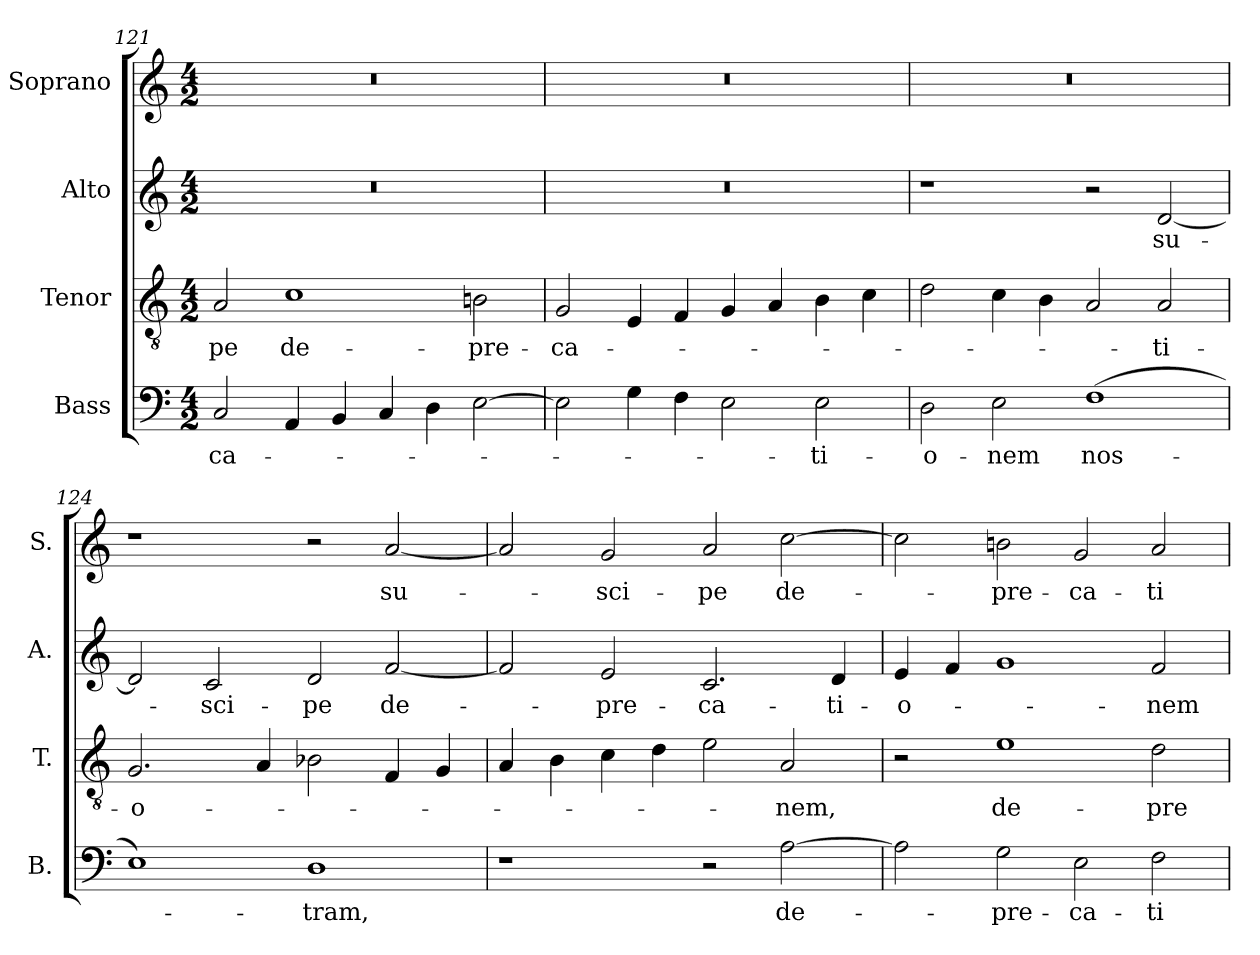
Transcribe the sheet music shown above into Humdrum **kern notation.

**kern	**text	**kern	**text	**kern	**text	**kern	**text
*part4	*part4	*part3	*part3	*part2	*part2	*part1	*part1
*staff4	*staff4	*staff3	*staff3	*staff2	*staff2	*staff1	*staff1
*I"Bass	*	*I"Tenor	*	*I"Alto	*	*I"Soprano	*
*I'B.	*	*I'T.	*	*I'A.	*	*I'S.	*
*clefF4	*	*clefGv2	*	*clefG2	*	*clefG2	*
*	*	*ITrd7c12	*	*	*	*	*
*k[]	*	*k[]	*	*k[]	*	*k[]	*
*C:	*	*C:	*	*C:	*	*C:	*
*M4/2	*	*M4/2	*	*M4/2	*	*M4/2	*
=121	=121	=121	=121	=121	=121	=121	=121
!	!LO:LY:b:color=#000000	!	!	!	!	!	!
!	!	!	!LO:LY:b:color=#000000	!LO:N:vis=1	!	!LO:N:vis=1	!
2Ci/	-ca-	2AAi/	-pe	0r	.	0r	.
!	!	!	!LO:LY:b:color=#000000	!	!	!	!
4AAi/	.	1Ci	de-	.	.	.	.
4BBi/	.	.	.	.	.	.	.
4Ci/	.	.	.	.	.	.	.
4Di\	.	.	.	.	.	.	.
!	!	!	!LO:LY:b:color=#000000	!	!	!	!
[2Ei\	.	2BBni\	-pre-	.	.	.	.
=122	=122	=122	=122	=122	=122	=122	=122
!	!	!	!LO:LY:b:color=#000000	!LO:N:vis=1	!	!LO:N:vis=1	!
2Ei\]	.	2GGi/	-ca-	0r	.	0r	.
4Gi\	.	4EEi/	.	.	.	.	.
4Fi\	.	4FFi/	.	.	.	.	.
2Ei\	.	4GGi/	.	.	.	.	.
.	.	4AAi/	.	.	.	.	.
!	!LO:LY:b:color=#000000	!	!	!	!	!	!
2Ei\	-ti-	4BBi\	.	.	.	.	.
.	.	4Ci\	.	.	.	.	.
=123	=123	=123	=123	=123	=123	=123	=123
!	!LO:LY:b:color=#000000	!	!	!	!	!LO:N:vis=1	!
2Di\	-o-	2Di\	.	1r	.	0r	.
!	!LO:LY:b:color=#000000	!	!	!	!	!	!
2Ei\	-nem	4Ci\	.	.	.	.	.
.	.	4BBi\	.	.	.	.	.
!	!LO:LY:b:color=#000000	!	!	!	!	!	!
(1Fi	nos-	2AAi/	.	2r	.	.	.
!	!	!	!LO:LY:b:color=#000000	!	!	!	!
!	!	!	!	!	!LO:LY:b:color=#000000	!	!
.	.	2AAi/	-ti-	[2di/	su-	.	.
=124	=124	=124	=124	=124	=124	=124	=124
!	!	!	!LO:LY:b:color=#000000	!	!	!	!
1Ei)	.	2.GGi/	-o-	2di/]	.	1r	.
!	!	!	!	!	!LO:LY:b:color=#000000	!	!
.	.	.	.	2ci/	-sci-	.	.
.	.	4AAi/	.	.	.	.	.
!	!LO:LY:b:color=#000000	!	!	!	!	!	!
!	!	!	!	!	!LO:LY:b:color=#000000	!	!
1Di	-tram,	2BB-Xi\	.	2di/	-pe	2r	.
!	!	!	!	!	!LO:LY:b:color=#000000	!	!
!	!	!	!	!	!	!	!LO:LY:b:color=#000000
.	.	4FFi/	.	[2fi/	de-	[2ai/	su-
.	.	4GGi/	.	.	.	.	.
=125	=125	=125	=125	=125	=125	=125	=125
1r	.	4AAi/	.	2fi/]	.	2ai/]	.
.	.	4BBi\	.	.	.	.	.
!	!	!	!	!	!LO:LY:b:color=#000000	!	!
!	!	!	!	!	!	!	!LO:LY:b:color=#000000
.	.	4Ci\	.	2ei/	-pre-	2gi/	-sci-
.	.	4Di\	.	.	.	.	.
!	!	!	!	!	!LO:LY:b:color=#000000	!	!
!	!	!	!	!	!	!	!LO:LY:b:color=#000000
2r	.	2Ei\	.	2.ci/	-ca-	2ai/	-pe
!	!LO:LY:b:color=#000000	!	!	!	!	!	!
!	!	!	!LO:LY:b:color=#000000	!	!	!	!
!	!	!	!	!	!	!	!LO:LY:b:color=#000000
[2Ai\	de-	2AAi/	-nem,	.	.	[2cci\	de-
!	!	!	!	!	!LO:LY:b:color=#000000	!	!
.	.	.	.	4di/	-ti-	.	.
!!LO:LB:g=z
=126	=126	=126	=126	=126	=126	=126	=126
!	!	!	!	!	!LO:LY:b:color=#000000	!	!
2Ai\]	.	2r	.	4ei/	-o-	2cci\]	.
.	.	.	.	4fi/	.	.	.
!	!LO:LY:b:color=#000000	!	!	!	!	!	!
!	!	!	!LO:LY:b:color=#000000	!	!	!	!
!	!	!	!	!	!	!	!LO:LY:b:color=#000000
2Gi\	-pre-	1Ei	de-	1gi	.	2bni\	-pre-
!	!LO:LY:b:color=#000000	!	!	!	!	!	!
!	!	!	!	!	!	!	!LO:LY:b:color=#000000
2Ei\	-ca-	.	.	.	.	2gi/	-ca-
!	!LO:LY:b:color=#000000	!	!	!	!	!	!
!	!	!	!LO:LY:b:color=#000000	!	!	!	!
!	!	!	!	!	!LO:LY:b:color=#000000	!	!
!	!	!	!	!	!	!	!LO:LY:b:color=#000000
2Fi\	-ti-	2Di\	-pre-	2fi/	-nem	2ai/	-ti-
=	=	=	=	=	=	=	=
*-	*-	*-	*-	*-	*-	*-	*-
